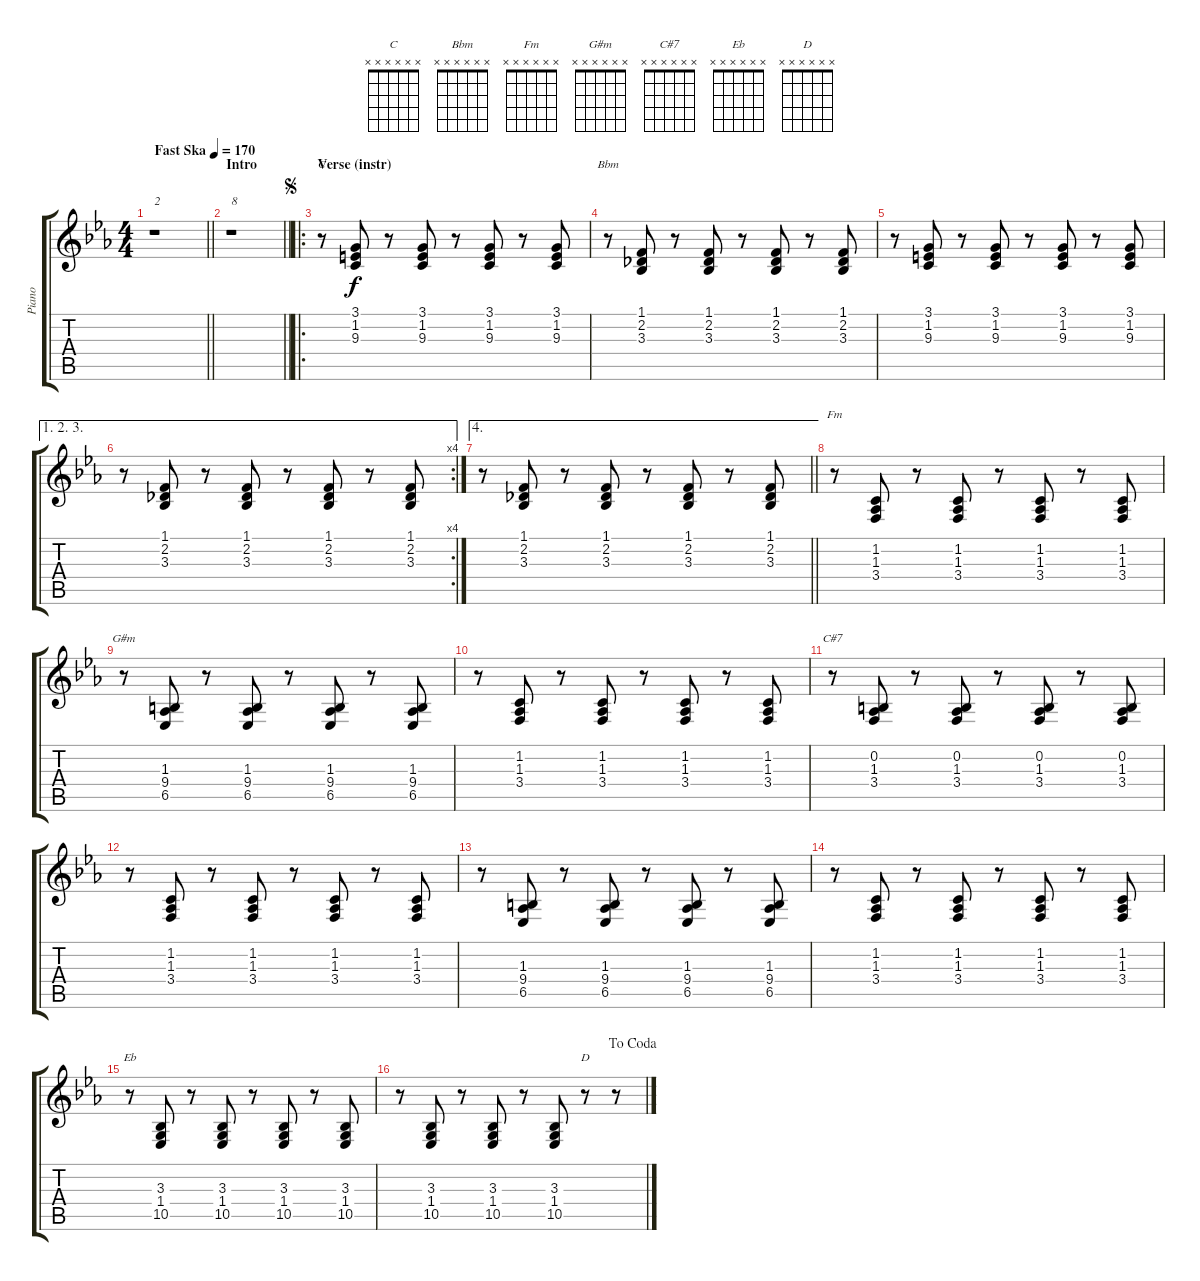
\track ("Piano" "Piano") {instrument brightacousticpiano}
\staff {score tabs}
\tuning (E4 B3 G3 D3 A2 E2) {hide}
\chord ("C" x x x x x x)
\chord ("Bbm" x x x x x x)
\chord ("Fm" x x x x x x)
\chord ("G#m" x x x x x x)
\chord ("C#7" x x x x x x)
\chord ("Eb" x x x x x x)
\chord ("D" x x x x x x)
\ts (4 4)
\tempo (170 "Fast Ska")
\clef g2
\barLineRight lightlight
\ks eb
r.1{txt "2" dy f instrument brightacousticpiano} |
\section ("" "Intro")
\barLineRight lightlight
r.1{txt "8"} |
\ro
\section ("" "Verse (instr)")
\jump segno
r.8{ch "C"} (3.1 1.2 9.3).8 r.8 (3.1 1.2 9.3).8 r.8 (3.1 1.2 9.3).8 r.8 (3.1 1.2 9.3).8 |
r.8{ch "Bbm"} (1.1 2.2 3.3).8 r.8 (1.1 2.2 3.3).8 r.8 (1.1 2.2 3.3).8 r.8 (1.1 2.2 3.3).8 |
r.8 (3.1 1.2 9.3).8 r.8 (3.1 1.2 9.3).8 r.8 (3.1 1.2 9.3).8 r.8 (3.1 1.2 9.3).8 |
\ae (1 2 3)
\rc 4
r.8 (1.1 2.2 3.3).8 r.8 (1.1 2.2 3.3).8 r.8 (1.1 2.2 3.3).8 r.8 (1.1 2.2 3.3).8 |
\ae 4
\barLineRight lightlight
r.8 (1.1 2.2 3.3).8 r.8 (1.1 2.2 3.3).8 r.8 (1.1 2.2 3.3).8 r.8 (1.1 2.2 3.3).8 |
r.8{ch "Fm"} (1.2 1.3 3.4).8 r.8 (1.2 1.3 3.4).8 r.8 (1.2 1.3 3.4).8 r.8 (1.2 1.3 3.4).8 |
r.8{ch "G#m"} (1.3 9.4 6.5).8 r.8 (1.3 9.4 6.5).8 r.8 (1.3 9.4 6.5).8 r.8 (1.3 9.4 6.5).8 |
r.8 (1.2 1.3 3.4).8 r.8 (1.2 1.3 3.4).8 r.8 (1.2 1.3 3.4).8 r.8 (1.2 1.3 3.4).8 |
r.8{ch "C#7"} (0.2 1.3 3.4).8 r.8 (0.2 1.3 3.4).8 r.8 (0.2 1.3 3.4).8 r.8 (0.2 1.3 3.4).8 |
r.8 (1.2 1.3 3.4).8 r.8 (1.2 1.3 3.4).8 r.8 (1.2 1.3 3.4).8 r.8 (1.2 1.3 3.4).8 |
r.8 (1.3 9.4 6.5).8 r.8 (1.3 9.4 6.5).8 r.8 (1.3 9.4 6.5).8 r.8 (1.3 9.4 6.5).8 |
r.8 (1.2 1.3 3.4).8 r.8 (1.2 1.3 3.4).8 r.8 (1.2 1.3 3.4).8 r.8 (1.2 1.3 3.4).8 |
r.8{ch "Eb"} (3.3 1.4 10.5).8 r.8 (3.3 1.4 10.5).8 r.8 (3.3 1.4 10.5).8 r.8 (3.3 1.4 10.5).8 |
\jump dacoda
r.8 (3.3 1.4 10.5).8 r.8 (3.3 1.4 10.5).8 r.8 (3.3 1.4 10.5).8 r.8{ch "D"} r.8
